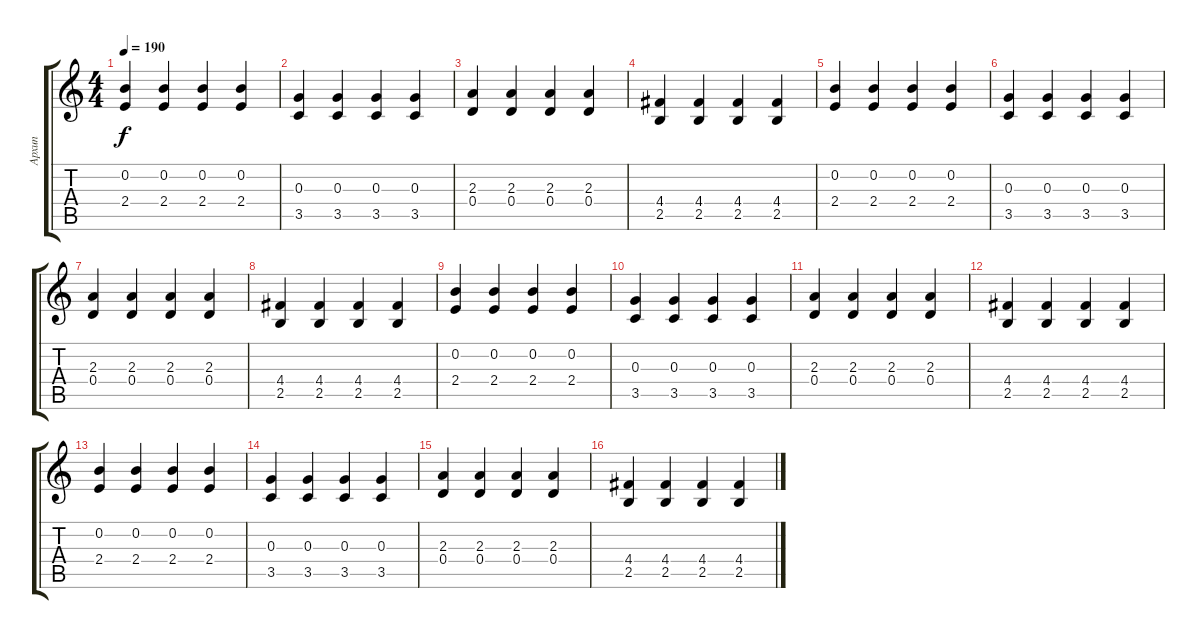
\track ("Архип" "Архип") {instrument distortionguitar}
\staff {score tabs}
\tuning (E4 B3 G3 D3 A2 E2) {hide}
\ts (4 4)
\tempo 190
\clef g2
\ks c
(0.2 2.4).4{dy f} (0.2 2.4).4 (0.2 2.4).4 (0.2 2.4).4 |
(0.3 3.5).4 (0.3 3.5).4 (0.3 3.5).4 (0.3 3.5).4 |
(2.3 0.4).4 (2.3 0.4).4 (2.3 0.4).4 (2.3 0.4).4 |
(4.4 2.5).4 (4.4 2.5).4 (4.4 2.5).4 (4.4 2.5).4 |
(0.2 2.4).4 (0.2 2.4).4 (0.2 2.4).4 (0.2 2.4).4 |
(0.3 3.5).4 (0.3 3.5).4 (0.3 3.5).4 (0.3 3.5).4 |
(2.3 0.4).4 (2.3 0.4).4 (2.3 0.4).4 (2.3 0.4).4 |
(4.4 2.5).4 (4.4 2.5).4 (4.4 2.5).4 (4.4 2.5).4 |
(0.2 2.4).4 (0.2 2.4).4 (0.2 2.4).4 (0.2 2.4).4 |
(0.3 3.5).4 (0.3 3.5).4 (0.3 3.5).4 (0.3 3.5).4 |
(2.3 0.4).4 (2.3 0.4).4 (2.3 0.4).4 (2.3 0.4).4 |
(4.4 2.5).4 (4.4 2.5).4 (4.4 2.5).4 (4.4 2.5).4 |
(0.2 2.4).4 (0.2 2.4).4 (0.2 2.4).4 (0.2 2.4).4 |
(0.3 3.5).4 (0.3 3.5).4 (0.3 3.5).4 (0.3 3.5).4 |
(2.3 0.4).4 (2.3 0.4).4 (2.3 0.4).4 (2.3 0.4).4 |
(4.4 2.5).4 (4.4 2.5).4 (4.4 2.5).4 (4.4 2.5).4
